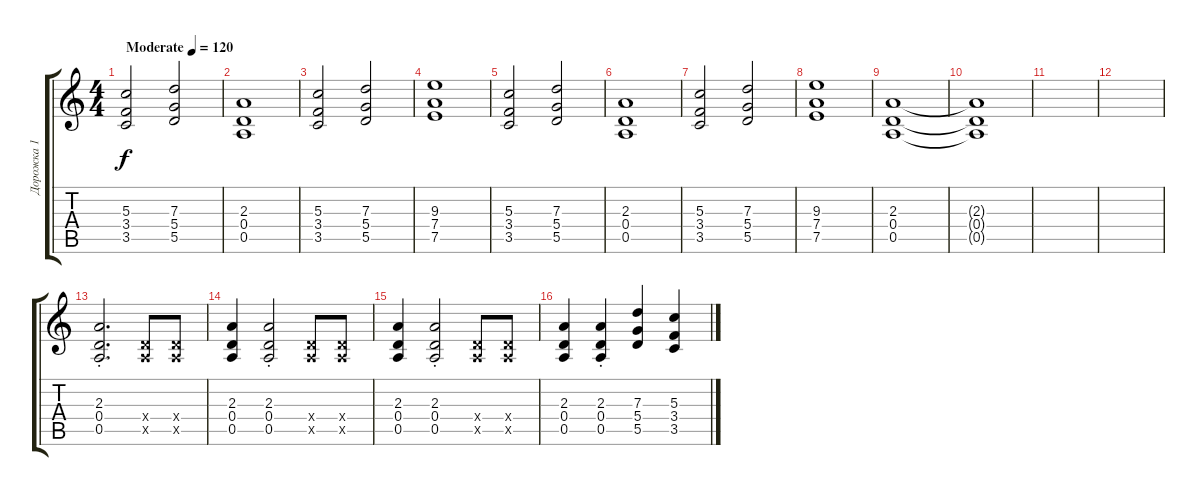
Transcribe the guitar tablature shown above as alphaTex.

\track ("Дорожка 1" "Дорожка 1") {instrument overdrivenguitar}
\staff {score tabs}
\tuning (E4 B3 G3 D3 A2 E2) {hide}
\ts (4 4)
\tempo (120 "Moderate")
\clef g2
\ks c
(5.3 3.4 3.5).2{dy f instrument overdrivenguitar} (7.3 5.4 5.5).2 |
(2.3 0.4 0.5).1 |
(5.3 3.4 3.5).2 (7.3 5.4 5.5).2 |
(9.3 7.4 7.5).1 |
(5.3 3.4 3.5).2 (7.3 5.4 5.5).2 |
(2.3 0.4 0.5).1 |
(5.3 3.4 3.5).2 (7.3 5.4 5.5).2 |
(9.3 7.4 7.5).1 |
(2.3 0.4 0.5).1 |
(2.3{t} 0.4{t} 0.5{t}).1 |
|
|
(2.3{st} 0.4{st} 0.5{st}).2{d} (0.4{x} 0.5{x}).8 (0.4{x} 0.5{x}).8 |
(2.3 0.4 0.5).4 (2.3{st} 0.4{st} 0.5{st}).2 (0.4{x} 0.5{x}).8 (0.4{x} 0.5{x}).8 |
(2.3 0.4 0.5).4 (2.3{st} 0.4{st} 0.5{st}).2 (0.4{x} 0.5{x}).8 (0.4{x} 0.5{x}).8 |
(2.3 0.4 0.5).4 (2.3{st} 0.4{st} 0.5{st}).4 (7.3 5.4 5.5).4 (5.3 3.4 3.5).4
